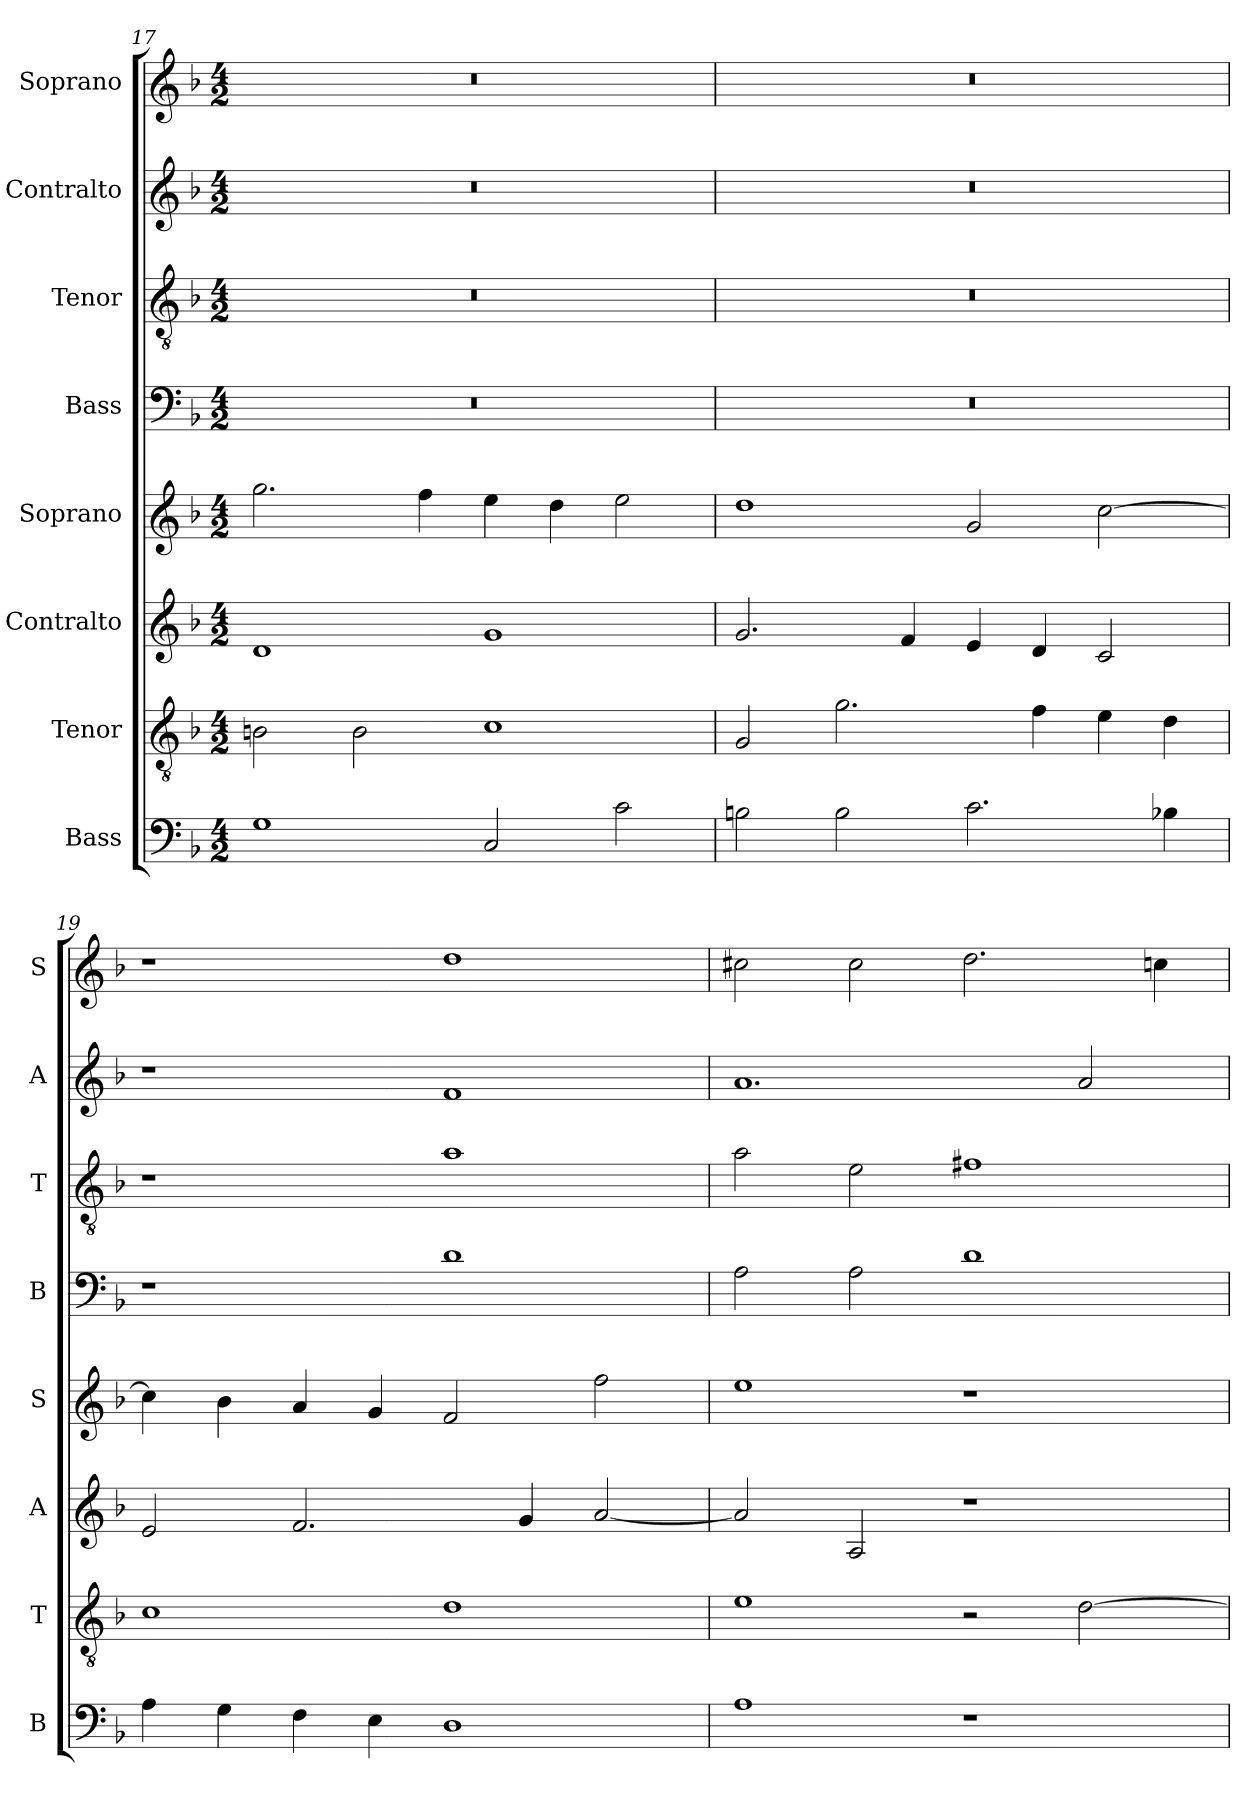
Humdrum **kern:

**kern	**kern	**kern	**kern	**kern	**kern	**kern	**kern
*part8	*part7	*part6	*part5	*part4	*part3	*part2	*part1
*staff8	*staff7	*staff6	*staff5	*staff4	*staff3	*staff2	*staff1
*I"Bass	*I"Tenor	*I"Contralto	*I"Soprano	*I"Bass	*I"Tenor	*I"Contralto	*I"Soprano
*I'B	*I'T	*I'A	*I'S	*I'B	*I'T	*I'A	*I'S
*clefF4	*clefGv2	*clefG2	*clefG2	*clefF4	*clefGv2	*clefG2	*clefG2
*k[b-]	*k[b-]	*k[b-]	*k[b-]	*k[b-]	*k[b-]	*k[b-]	*k[b-]
*G:dor	*G:dor	*G:dor	*G:dor	*G:dor	*G:dor	*G:dor	*G:dor
*M4/2	*M4/2	*M4/2	*M4/2	*M4/2	*M4/2	*M4/2	*M4/2
=17	=17	=17	=17	=17	=17	=17	=17
1G	2Bn	1d	2.gg	0r	0r	0r	0r
.	2B	.	.	.	.	.	.
.	.	.	4ff	.	.	.	.
2C	1c	1g	4ee	.	.	.	.
.	.	.	4dd	.	.	.	.
2c	.	.	2ee	.	.	.	.
=18	=18	=18	=18	=18	=18	=18	=18
2Bn	2G	2.g	1dd	0r	0r	0r	0r
2B	2.g	.	.	.	.	.	.
.	.	4f	.	.	.	.	.
2.c	.	4e	2g	.	.	.	.
.	4f	4d	.	.	.	.	.
.	4e	2c	[2cc	.	.	.	.
4B-X	4d	.	.	.	.	.	.
=19	=19	=19	=19	=19	=19	=19	=19
4A	1c	2e	4cc]	1r	1r	1r	1r
4G	.	.	4b-	.	.	.	.
4F	.	2.f	4a	.	.	.	.
4E	.	.	4g	.	.	.	.
1D	1d	.	2f	1d	1a	1f	1dd
.	.	4g	.	.	.	.	.
.	.	[2a	2ff	.	.	.	.
=20	=20	=20	=20	=20	=20	=20	=20
1A	1e	2a]	1ee	2A	2a	1.a	2cc#X
.	.	2A	.	2A	2e	.	2cc#
1r	2r	1r	1r	1d	1f#X	.	2.dd
.	[2d	.	.	.	.	2a	.
.	.	.	.	.	.	.	4ccn
=	=	=	=	=	=	=	=
*-	*-	*-	*-	*-	*-	*-	*-
